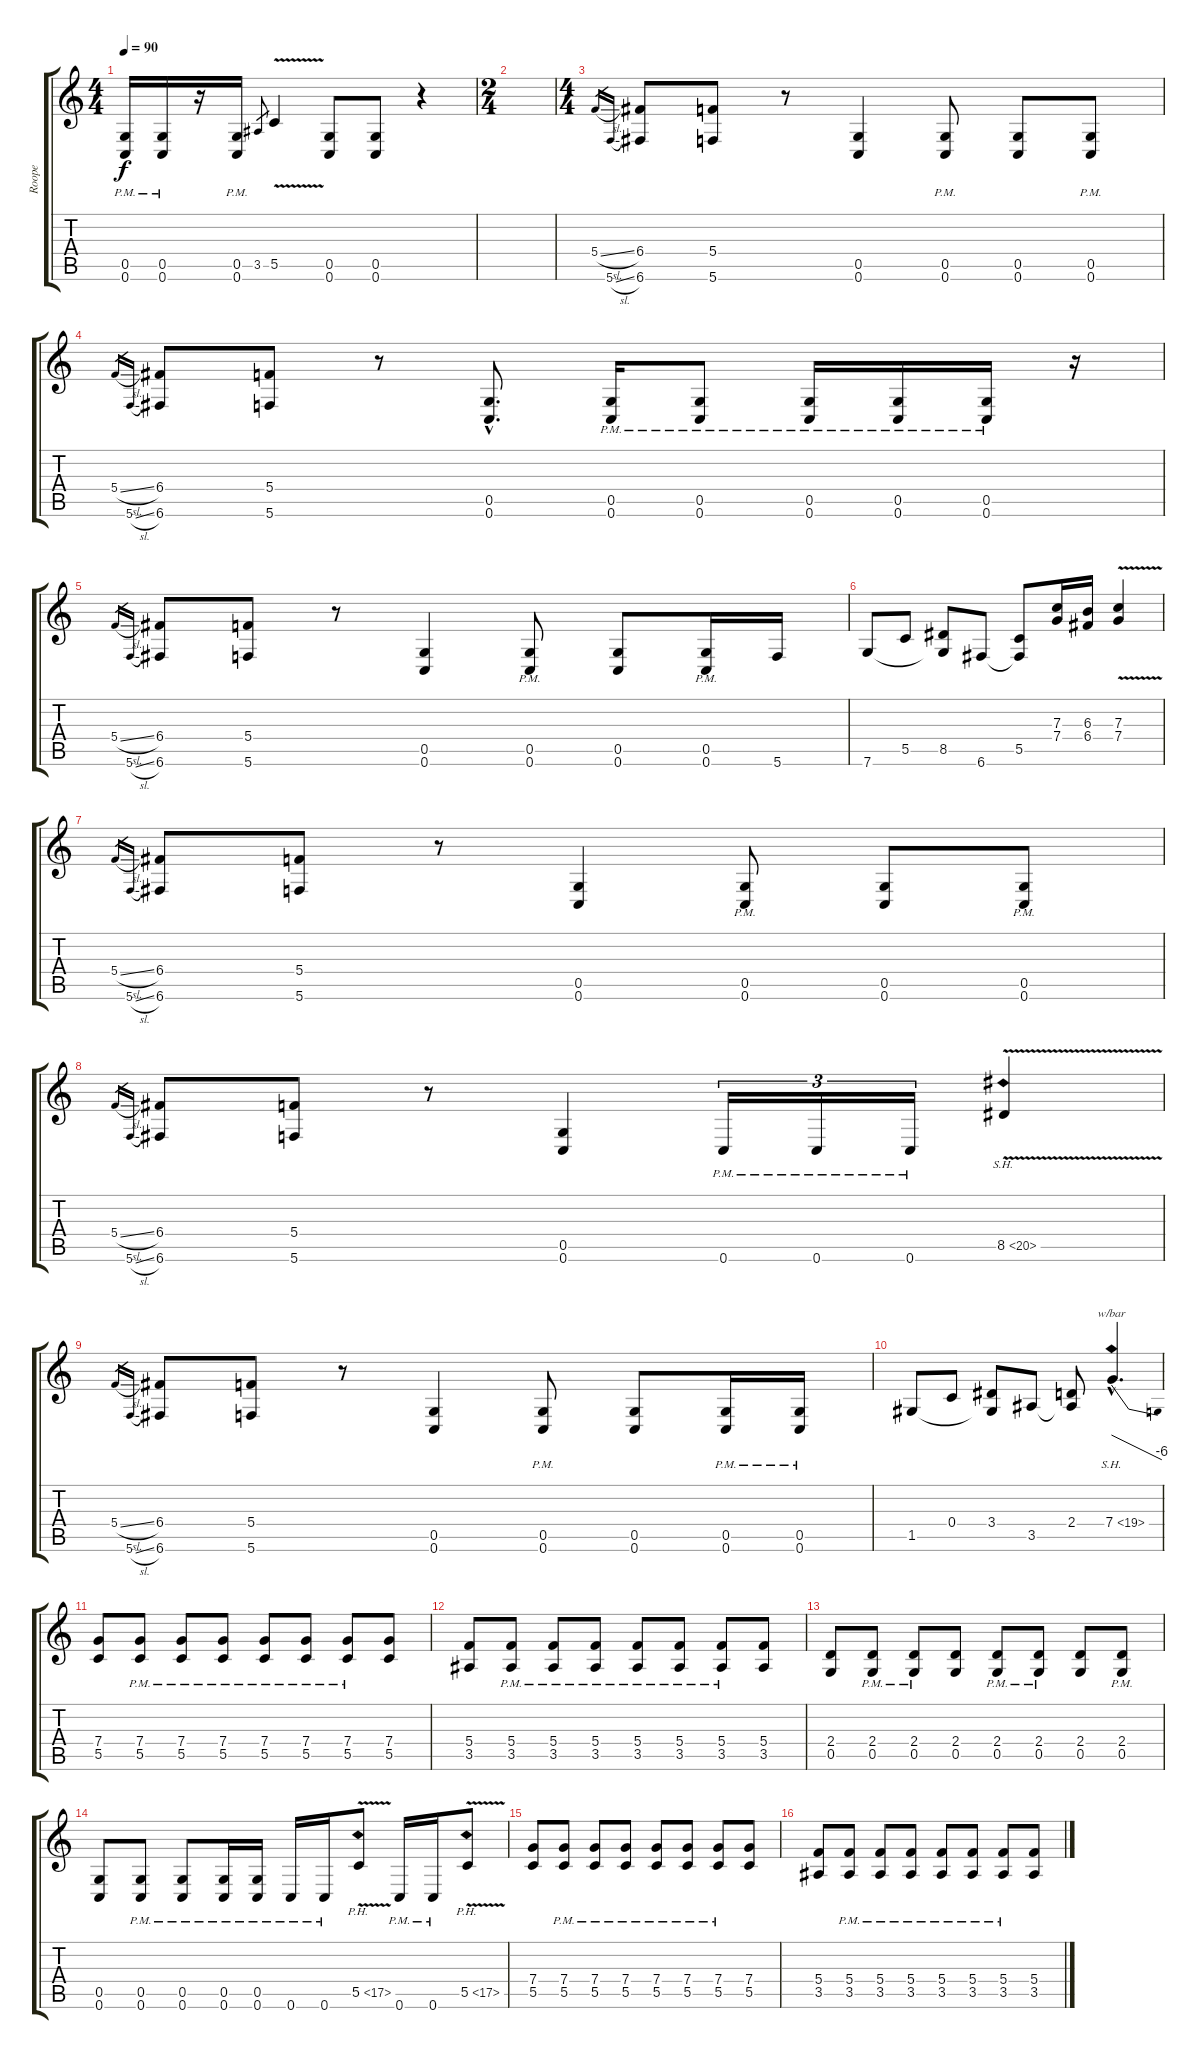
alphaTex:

\track ("Roope" "Roope") {instrument distortionguitar}
\staff {score tabs}
\tuning (D4 A3 F3 C3 G2 C2) {hide}
\ts (4 4)
\tempo 90
\clef g2
\ks c
(0.5{pm} 0.6).16{dy f} (0.5{pm} 0.6).16 r.16 (0.5{pm} 0.6).16 3.5.8{gr} 5.5{v}.4 (0.5 0.6).8 (0.5 0.6).8 r.4 |
\ts (2 4)
|
\ts (4 4)
5.4{sl}.16{gr} 5.6{sl}.16{gr} (6.4 6.6).8 (5.4 5.6).8 r.8 (0.5 0.6).4 (0.5{pm} 0.6{pm}).8 (0.5 0.6).8 (0.5{pm} 0.6{pm}).8 |
5.4{sl}.16{gr} 5.6{sl}.16{gr} (6.4 6.6).8 (5.4 5.6).8 r.8 (0.5{hac} 0.6{hac}).8{d} (0.5{pm} 0.6{pm}).16 (0.5{pm} 0.6{pm}).8 (0.5{pm} 0.6{pm}).16 (0.5{pm} 0.6{pm}).16 (0.5{pm} 0.6{pm}).16 r.16 |
5.4{sl}.16{gr} 5.6{sl}.16{gr} (6.4 6.6).8 (5.4 5.6).8 r.8 (0.5 0.6).4 (0.5{pm} 0.6{pm}).8 (0.5 0.6).8 (0.5{pm} 0.6{pm}).16 5.6.16 |
7.6.8 5.5.8 (8.5 7.6{t}).8 6.6.8 (5.5 6.6{t}).8 (7.3 7.4).16 (6.3 6.4).16 (7.3{v} 7.4{v}).4 |
5.4{sl}.16{gr} 5.6{sl}.16{gr} (6.4 6.6).8 (5.4 5.6).8 r.8 (0.5 0.6).4 (0.5{pm} 0.6{pm}).8 (0.5 0.6).8 (0.5{pm} 0.6{pm}).8 |
5.4{sl}.16{gr} 5.6{sl}.16{gr} (6.4 6.6).8 (5.4 5.6).8 r.8 (0.5 0.6).4 0.6{pm}.16{tu (3 2)} 0.6{pm}.16{tu (3 2)} 0.6{pm}.16{tu (3 2)} 8.5{sh 12 v}.4 |
5.4{sl}.16{gr} 5.6{sl}.16{gr} (6.4 6.6).8 (5.4 5.6).8 r.8 (0.5 0.6).4 (0.5{pm} 0.6{pm}).8 (0.5 0.6).8 (0.5{pm} 0.6{pm}).16 (0.5{pm} 0.6{pm}).16 |
1.5.8 0.4.8 (3.4 1.5{t}).8 3.5.8 (2.4 3.5{t}).8 7.4{sh 12 hac}.4{d tbe (dive default 0 0 60 -24)} |
(7.4 5.5).8 (7.4{pm} 5.5{pm}).8 (7.4{pm} 5.5{pm}).8 (7.4{pm} 5.5{pm}).8 (7.4{pm} 5.5{pm}).8 (7.4{pm} 5.5{pm}).8 (7.4{pm} 5.5{pm}).8 (7.4 5.5).8 |
(5.4 3.5).8 (5.4{pm} 3.5{pm}).8 (5.4{pm} 3.5{pm}).8 (5.4{pm} 3.5{pm}).8 (5.4{pm} 3.5{pm}).8 (5.4{pm} 3.5{pm}).8 (5.4{pm} 3.5{pm}).8 (5.4 3.5).8 |
(2.4 0.5).8 (2.4{pm} 0.5{pm}).8 (2.4{pm} 0.5{pm}).8 (2.4 0.5).8 (2.4{pm} 0.5{pm}).8 (2.4{pm} 0.5{pm}).8 (2.4 0.5).8 (2.4{pm} 0.5{pm}).8 |
(0.5 0.6).8 (0.5{pm} 0.6{pm}).8 (0.5{pm} 0.6{pm}).8 (0.5{pm} 0.6{pm}).16 (0.5{pm} 0.6{pm}).16 0.6{pm}.16 0.6{pm}.16 5.5{ph 12 v}.8 0.6{pm}.16 0.6{pm}.16 5.5{ph 12 v}.8 |
(7.4 5.5).8 (7.4{pm} 5.5{pm}).8 (7.4{pm} 5.5{pm}).8 (7.4{pm} 5.5{pm}).8 (7.4{pm} 5.5{pm}).8 (7.4{pm} 5.5{pm}).8 (7.4{pm} 5.5{pm}).8 (7.4 5.5).8 |
(5.4 3.5).8 (5.4{pm} 3.5{pm}).8 (5.4{pm} 3.5{pm}).8 (5.4{pm} 3.5{pm}).8 (5.4{pm} 3.5{pm}).8 (5.4{pm} 3.5{pm}).8 (5.4{pm} 3.5{pm}).8 (5.4 3.5).8
